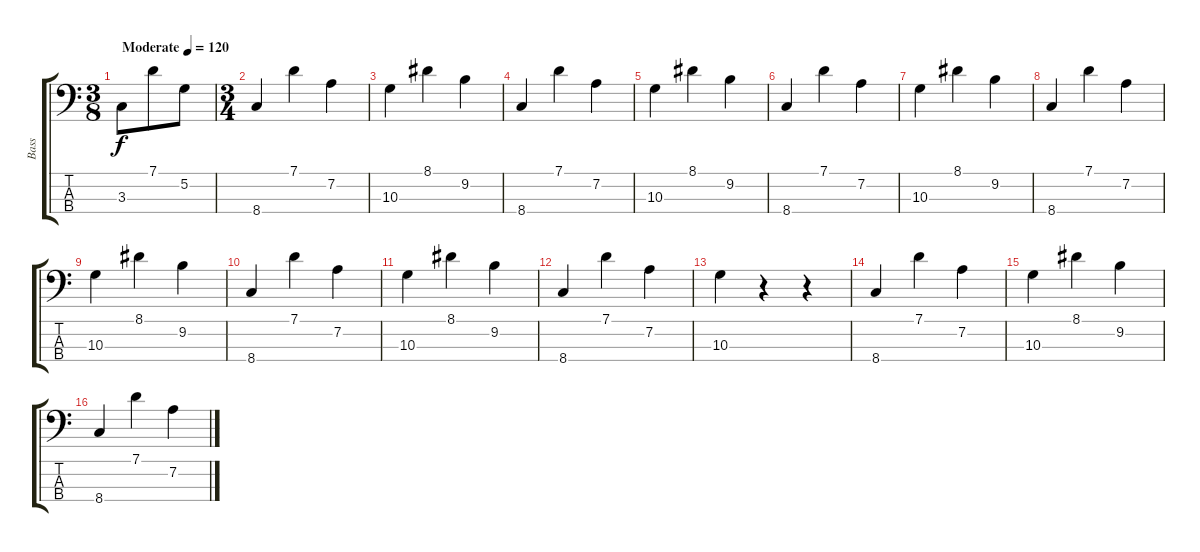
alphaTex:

\track ("Bass" "Bass") {instrument electricbassfinger}
\staff {score tabs}
\tuning (G2 D2 A1 E1) {hide}
\ts (3 8)
\tempo (120 "Moderate")
\clef f4
\ks c
3.3.8{dy f instrument electricbassfinger} 7.1.8 5.2.8 |
\ts (3 4)
8.4.4 7.1.4 7.2.4 |
10.3.4 8.1.4 9.2.4 |
8.4.4 7.1.4 7.2.4 |
10.3.4 8.1.4 9.2.4 |
8.4.4 7.1.4 7.2.4 |
10.3.4 8.1.4 9.2.4 |
8.4.4 7.1.4 7.2.4 |
10.3.4 8.1.4 9.2.4 |
8.4.4 7.1.4 7.2.4 |
10.3.4 8.1.4 9.2.4 |
8.4.4 7.1.4 7.2.4 |
10.3.4 r.4 r.4 |
8.4.4 7.1.4 7.2.4 |
10.3.4 8.1.4 9.2.4 |
8.4.4 7.1.4 7.2.4
